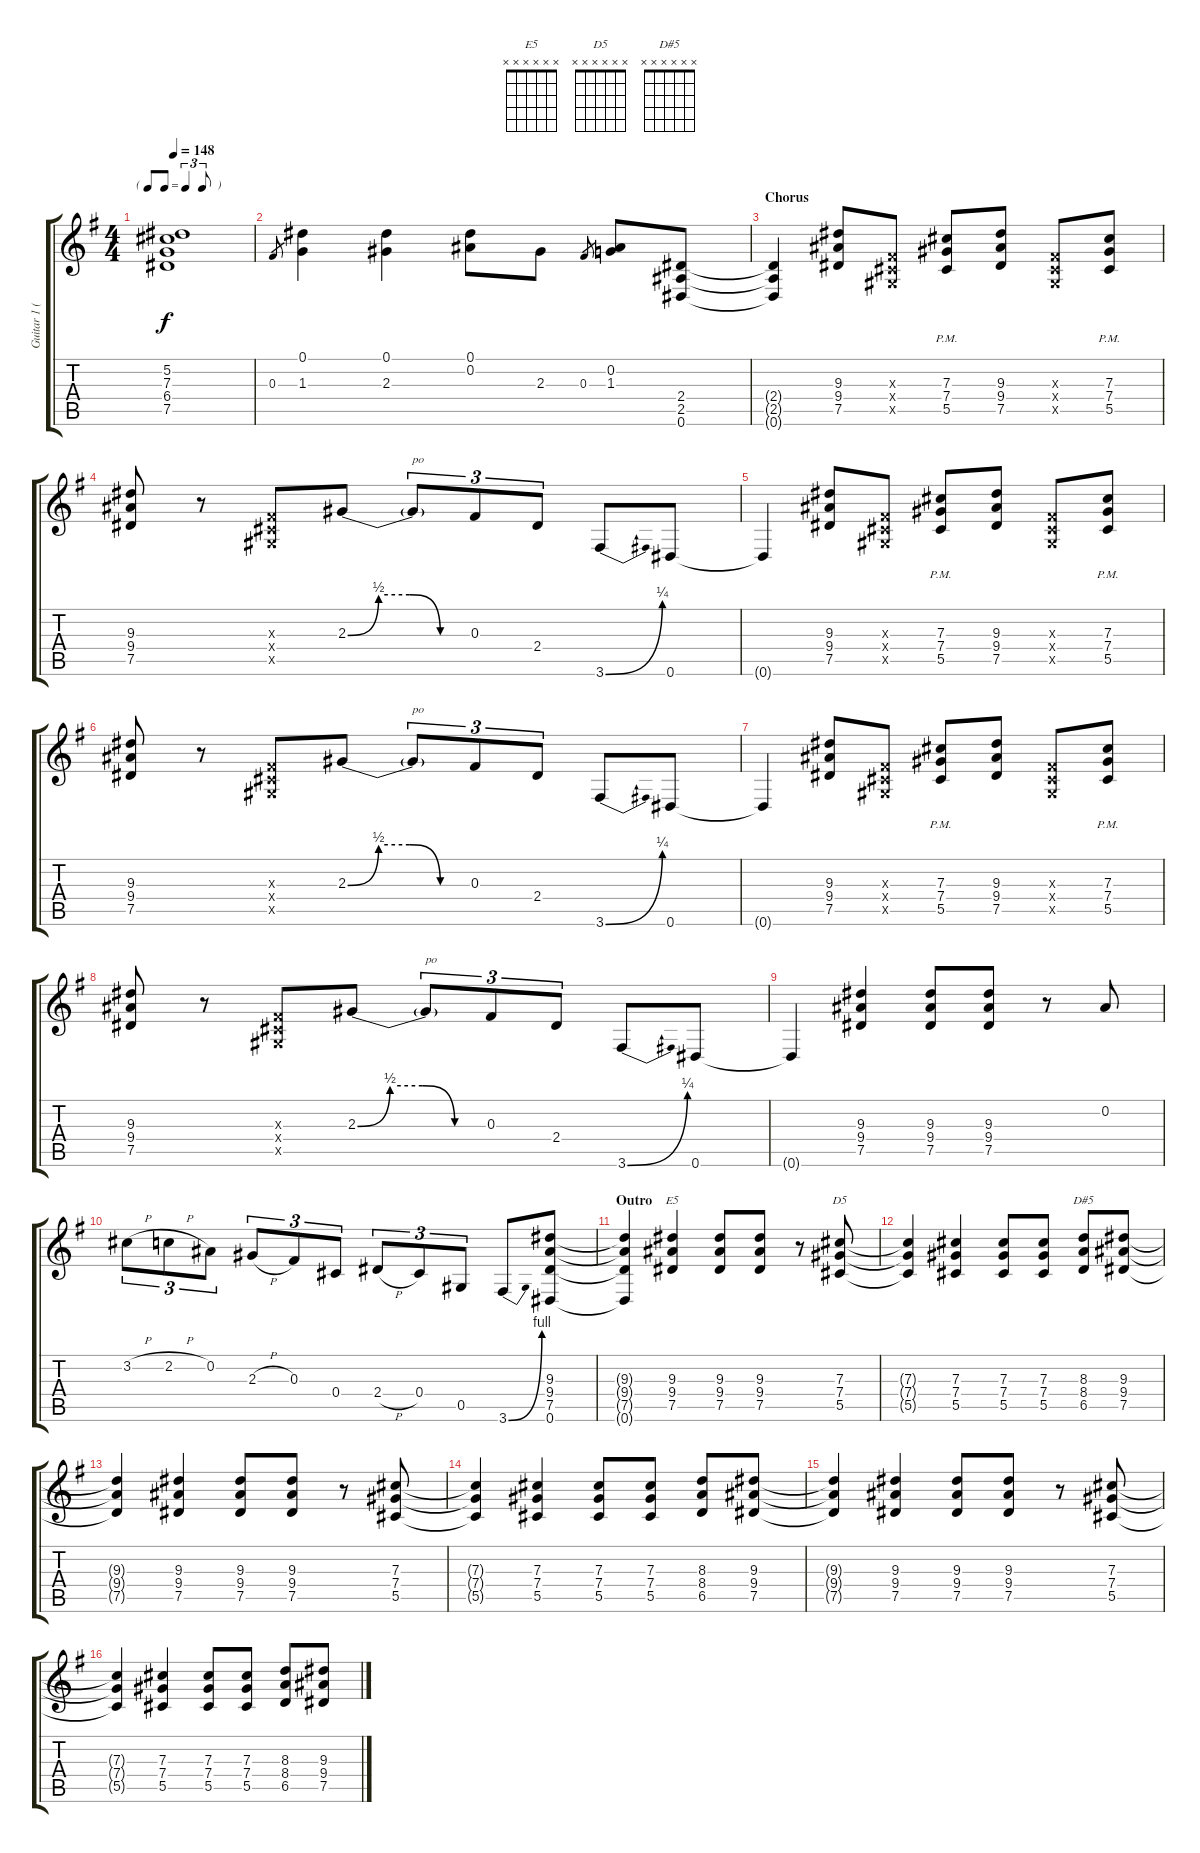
\track ("Guitar 1 (Slash)" "Guitar 1 (") {instrument overdrivenguitar}
\staff {score tabs}
\tuning (Eb4 Bb3 Gb3 Db3 Ab2 Eb2) {hide}
\chord ("E5" x x x x x x)
\chord ("D5" x x x x x x)
\chord ("D#5" x x x x x x)
\ts (4 4)
\tf triplet8th
\tempo 148
\clef g2
\ks g
(5.2{t} 7.3{t} 6.4{t} 7.5{t}).1{dy f} |
0.3.8{gr} (0.1 1.3).4 (0.1 2.3).4 (0.1 0.2).8 2.3.8 0.3.8{gr} (0.2 1.3).8 (2.4 2.5 0.6).8 |
\section ("" "Chorus")
(2.4{t} 2.5{t} 0.6{t}).4 (9.3 9.4 7.5).8 (0.3{x} 0.4{x} 0.5{x}).8 (7.3{pm} 7.4{pm} 5.5{pm}).8 (9.3 9.4 7.5).8 (0.3{x} 0.4{x} 0.5{x}).8 (7.3{pm} 7.4{pm} 5.5{pm}).8 |
(9.3 9.4 7.5).8 r.8 (0.3{x} 0.4{x} 0.5{x}).8 2.3{be (custom 0 0 15 2 30 2 45 0 60 0)}.8 2.3{t}.8{tu (3 2) txt "po"} 0.3.8{tu (3 2)} 2.4.8{tu (3 2)} 3.6{be (bend 0 0 60 1)}.8 0.6.8 |
0.6{t}.4 (9.3 9.4 7.5).8 (0.3{x} 0.4{x} 0.5{x}).8 (7.3{pm} 7.4{pm} 5.5{pm}).8 (9.3 9.4 7.5).8 (0.3{x} 0.4{x} 0.5{x}).8 (7.3{pm} 7.4{pm} 5.5{pm}).8 |
(9.3 9.4 7.5).8 r.8 (0.3{x} 0.4{x} 0.5{x}).8 2.3{be (custom 0 0 15 2 30 2 45 0 60 0)}.8 2.3{t}.8{tu (3 2) txt "po"} 0.3.8{tu (3 2)} 2.4.8{tu (3 2)} 3.6{be (bend 0 0 60 1)}.8 0.6.8 |
0.6{t}.4 (9.3 9.4 7.5).8 (0.3{x} 0.4{x} 0.5{x}).8 (7.3{pm} 7.4{pm} 5.5{pm}).8 (9.3 9.4 7.5).8 (0.3{x} 0.4{x} 0.5{x}).8 (7.3{pm} 7.4{pm} 5.5{pm}).8 |
(9.3 9.4 7.5).8 r.8 (0.3{x} 0.4{x} 0.5{x}).8 2.3{be (custom 0 0 15 2 30 2 45 0 60 0)}.8 2.3{t}.8{tu (3 2) txt "po"} 0.3.8{tu (3 2)} 2.4.8{tu (3 2)} 3.6{be (bend 0 0 60 1)}.8 0.6.8 |
0.6{t}.4 (9.3 9.4 7.5).4 (9.3 9.4 7.5).8 (9.3 9.4 7.5).8 r.8 0.2.8 |
3.2{h}.8{tu (3 2)} 2.2{h}.8{tu (3 2)} 0.2.8{tu (3 2)} 2.3{h}.8{tu (3 2)} 0.3.8{tu (3 2)} 0.4.8{tu (3 2)} 2.4{h}.8{tu (3 2)} 0.4.8{tu (3 2)} 0.5.8{tu (3 2)} 3.6{be (bend 0 0 60 4)}.8 (9.3 9.4 7.5 0.6).8 |
\section ("" "Outro")
(9.3{t} 9.4{t} 7.5{t} 0.6{t}).4 (9.3 9.4 7.5).4{ch "E5"} (9.3 9.4 7.5).8 (9.3 9.4 7.5).8 r.8 (7.3 7.4 5.5).8{ch "D5"} |
(7.3{t} 7.4{t} 5.5{t}).4 (7.3 7.4 5.5).4 (7.3 7.4 5.5).8 (7.3 7.4 5.5).8 (8.3 8.4 6.5).8{ch "D#5"} (9.3 9.4 7.5).8 |
(9.3{t} 9.4{t} 7.5{t}).4 (9.3 9.4 7.5).4 (9.3 9.4 7.5).8 (9.3 9.4 7.5).8 r.8 (7.3 7.4 5.5).8 |
(7.3{t} 7.4{t} 5.5{t}).4 (7.3 7.4 5.5).4 (7.3 7.4 5.5).8 (7.3 7.4 5.5).8 (8.3 8.4 6.5).8 (9.3 9.4 7.5).8 |
(9.3{t} 9.4{t} 7.5{t}).4 (9.3 9.4 7.5).4 (9.3 9.4 7.5).8 (9.3 9.4 7.5).8 r.8 (7.3 7.4 5.5).8 |
(7.3{t} 7.4{t} 5.5{t}).4 (7.3 7.4 5.5).4 (7.3 7.4 5.5).8 (7.3 7.4 5.5).8 (8.3 8.4 6.5).8 (9.3 9.4 7.5).8
